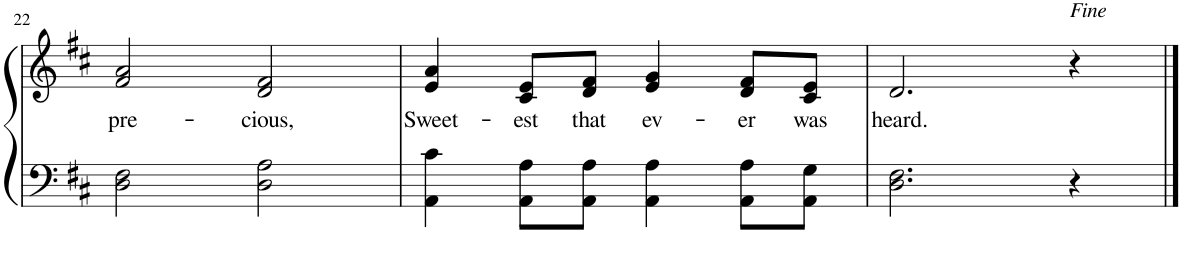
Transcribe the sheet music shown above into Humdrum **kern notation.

**kern	**kern	**text
*part1	*part1	*part1
*staff2	*staff1	*staff1
*I"Piano	*	*
*I'Pno.	*	*
!!LO:PB:g=z
*clefF4	*clefG2	*
*k[f#c#]	*k[f#c#]	*
*M4/4	*M4/4	*
=22	=22	=22
!	!	!LO:LY:b
2D\ 2F#\	2f#/ 2a/	pre-
!	!	!LO:LY:b
2D\ 2A\	2d/ 2f#/	-cious,
=23	=23	=23
!	!	!LO:LY:b
4AA\ 4c#\	4e/ 4a/	Sweet-
!	!	!LO:LY:b
8AA\ 8A\L	8c#/ 8e/L	-est
!	!	!LO:LY:b
8AA\ 8A\J	8d/ 8f#/J	that
!	!	!LO:LY:b
4AA\ 4A\	4e/ 4g/	ev-
!	!	!LO:LY:b
8AA\ 8A\L	8d/ 8f#/L	-er
!	!	!LO:LY:b
8AA\ 8G\J	8c#/ 8e/J	was
=24	=24	=24
!	!	!LO:LY:b
2.D\ 2.F#\	2.d/	heard.
4r	4r	.
==	==	==
*-	*-	*-
